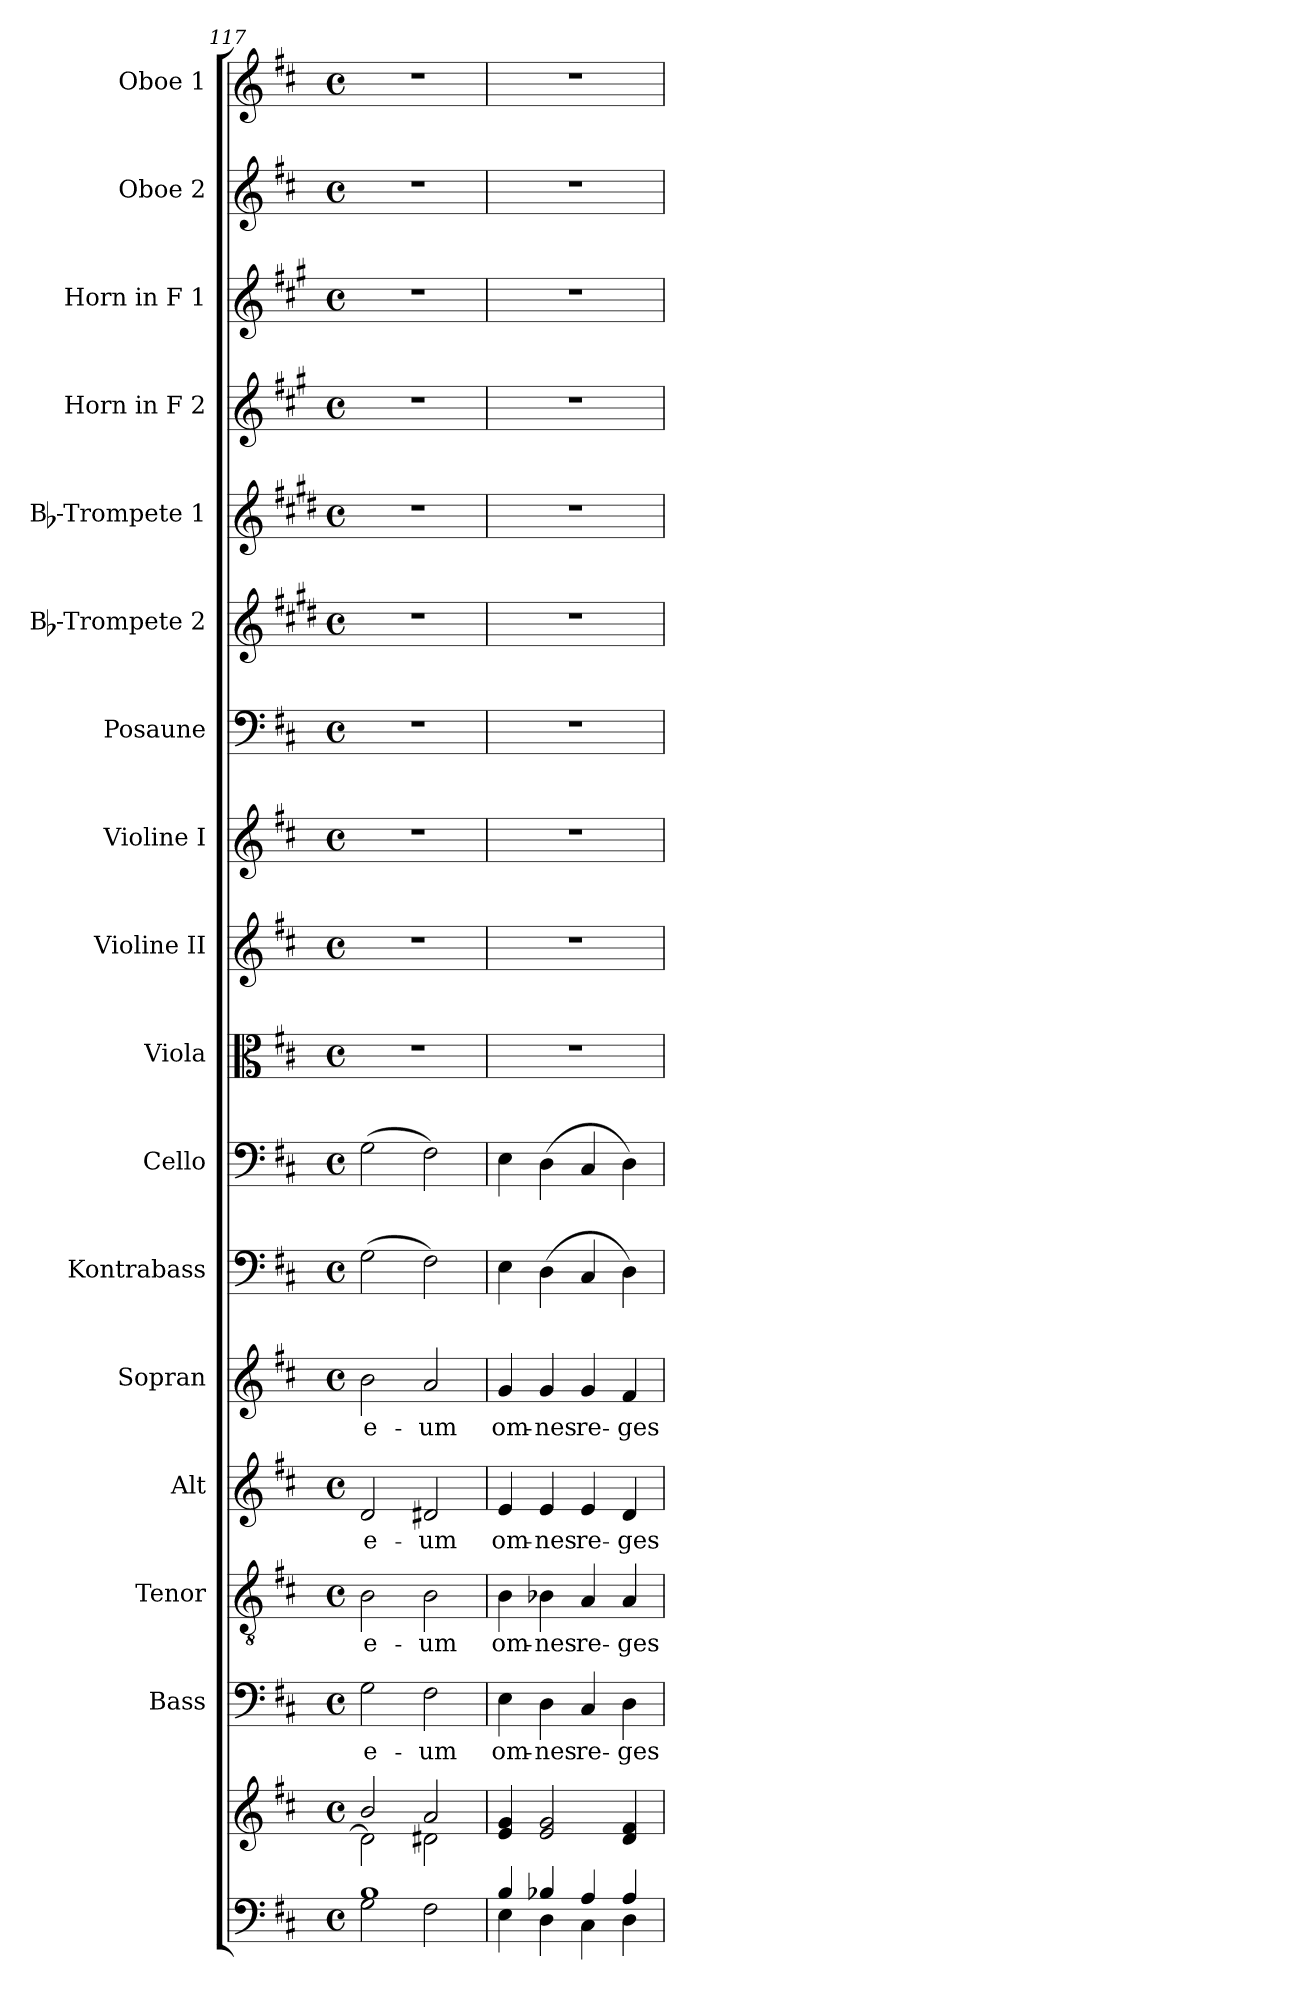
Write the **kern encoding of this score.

**kern	**kern	**kern	**text	**kern	**text	**kern	**text	**kern	**text	**kern	**kern	**kern	**kern	**kern	**kern	**kern	**kern	**kern	**kern	**kern	**kern
*part17	*part17	*part16	*part16	*part15	*part15	*part14	*part14	*part13	*part13	*part12	*part11	*part10	*part9	*part8	*part7	*part6	*part5	*part4	*part3	*part2	*part1
*staff18	*staff17	*staff16	*staff16	*staff15	*staff15	*staff14	*staff14	*staff13	*staff13	*staff12	*staff11	*staff10	*staff9	*staff8	*staff7	*staff6	*staff5	*staff4	*staff3	*staff2	*staff1
*	*	*I"Bass	*	*I"Tenor	*	*I"Alt	*	*I"Sopran	*	*I"Kontrabass	*I"Cello	*I"Viola	*I"Violine II	*I"Violine I	*I"Posaune	*I"Bb-Trompete 2	*I"Bb-Trompete 1	*I"Horn in F 2	*I"Horn in F 1	*I"Oboe 2	*I"Oboe 1
*	*	*I'B.	*	*I'T.	*	*I'A.	*	*I'S.	*	*I'Kb.	*	*I'Vla.	*I'Vl. II	*I'Vl. I	*I'Pos.	*I'Bb Trp. 2	*I'Bb Trp. 1	*	*	*I'Ob. 2	*I'Ob. 1
*clefF4	*clefG2	*clefF4	*	*clefGv2	*	*clefG2	*	*clefG2	*	*clefF4	*clefF4	*clefC3	*clefG2	*clefG2	*clefF4	*clefG2	*clefG2	*clefG2	*clefG2	*clefG2	*clefG2
*	*	*	*	*	*	*	*	*	*	*ITrd7c12	*	*	*	*	*	*ITrd1c2	*ITrd1c2	*ITrd4c7	*ITrd4c7	*	*
*k[f#c#]	*k[f#c#]	*k[f#c#]	*	*k[f#c#]	*	*k[f#c#]	*	*k[f#c#]	*	*k[f#c#]	*k[f#c#]	*k[f#c#]	*k[f#c#]	*k[f#c#]	*k[f#c#]	*k[f#c#]	*k[f#c#]	*k[f#c#]	*k[f#c#]	*k[f#c#]	*k[f#c#]
*D:	*D:	*D:	*	*D:	*	*D:	*	*D:	*	*D:	*D:	*D:	*D:	*D:	*D:	*D:	*D:	*D:	*D:	*D:	*D:
*M4/4	*M4/4	*M4/4	*	*M4/4	*	*M4/4	*	*M4/4	*	*M4/4	*M4/4	*M4/4	*M4/4	*M4/4	*M4/4	*M4/4	*M4/4	*M4/4	*M4/4	*M4/4	*M4/4
*met(c)	*met(c)	*met(c)	*	*met(c)	*	*met(c)	*	*met(c)	*	*met(c)	*met(c)	*met(c)	*met(c)	*met(c)	*met(c)	*met(c)	*met(c)	*met(c)	*met(c)	*met(c)	*met(c)
=117	=117	=117	=117	=117	=117	=117	=117	=117	=117	=117	=117	=117	=117	=117	=117	=117	=117	=117	=117	=117	=117
*^	*^	*	*	*	*	*	*	*	*	*	*	*	*	*	*	*	*	*	*	*	*
!	!	!	!	!	!LO:LY:b	!	!LO:LY:b	!	!LO:LY:b	!	!LO:LY:b	!	!	!	!	!	!	!	!	!	!	!	!
1B	2G\	2b/	2d\]	2G\	e-	2B\	e-	2d/	e-	2b\	e-	(>2GG\	(>2G\	1r	1r	1r	1r	1r	1r	1r	1r	1r	1r
!	!	!	!	!	!LO:LY:b	!	!LO:LY:b	!	!LO:LY:b	!	!LO:LY:b	!	!	!	!	!	!	!	!	!	!	!	!
.	2F#\	2a/	2d#X\	2F#\	-um	2B\	-um	2d#X/	-um	2a/	-um	2FF#\)	2F#\)	.	.	.	.	.	.	.	.	.	.
=118	=118	=118	=118	=118	=118	=118	=118	=118	=118	=118	=118	=118	=118	=118	=118	=118	=118	=118	=118	=118	=118	=118	=118
!	!	!	!	!	!LO:LY:b	!	!LO:LY:b	!	!LO:LY:b	!	!LO:LY:b	!	!	!	!	!	!	!	!	!	!	!	!
*	*	*v	*v	*	*	*	*	*	*	*	*	*	*	*	*	*	*	*	*	*	*	*	*
4B/	4E\	4e/ 4g/	4E\	om-	4B\	om-	4e/	om-	4g/	om-	4EE\	4E\	1r	1r	1r	1r	1r	1r	1r	1r	1r	1r
!	!	!	!	!LO:LY:b	!	!LO:LY:b	!	!LO:LY:b	!	!LO:LY:b	!	!	!	!	!	!	!	!	!	!	!	!
4B-X/	4D\	2e/ 2g/	4D\	-nes	4B-X\	-nes	4e/	-nes	4g/	-nes	(>4DD\	(>4D\	.	.	.	.	.	.	.	.	.	.
!	!	!	!	!LO:LY:b	!	!LO:LY:b	!	!LO:LY:b	!	!LO:LY:b	!	!	!	!	!	!	!	!	!	!	!	!
4A/	4C#\	.	4C#/	re-	4A/	re-	4e/	re-	4g/	re-	4CC#/	4C#/	.	.	.	.	.	.	.	.	.	.
!	!	!	!	!LO:LY:b	!	!LO:LY:b	!	!LO:LY:b	!	!LO:LY:b	!	!	!	!	!	!	!	!	!	!	!	!
4A/	4D\	4d/ 4f#/	4D\	-ges	4A/	-ges	4d/	-ges	4f#/	-ges	4DD\)	4D\)	.	.	.	.	.	.	.	.	.	.
*v	*v	*	*	*	*	*	*	*	*	*	*	*	*	*	*	*	*	*	*	*	*	*
=	=	=	=	=	=	=	=	=	=	=	=	=	=	=	=	=	=	=	=	=	=
*-	*-	*-	*-	*-	*-	*-	*-	*-	*-	*-	*-	*-	*-	*-	*-	*-	*-	*-	*-	*-	*-
